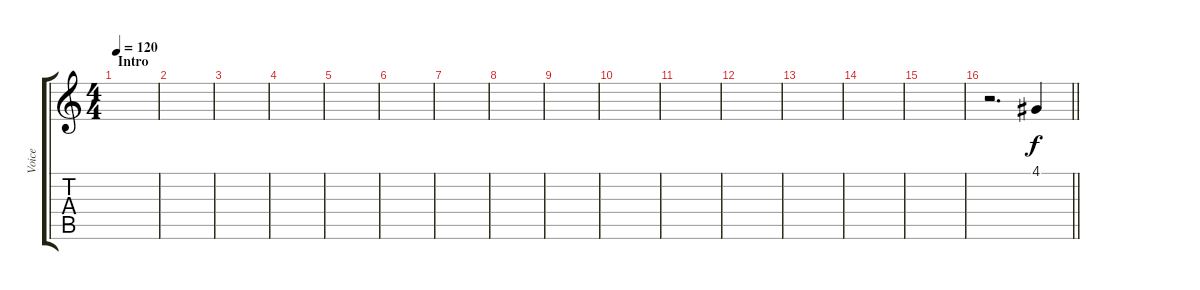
\track ("Voice" "Voice") {instrument lead6voice}
\staff {score tabs}
\tuning (E4 B3 G3 D3 A2 E2) {hide}
\ts (4 4)
\section ("" "Intro ")
\tempo 120
\clef g2
\ks c
|
|
|
|
|
|
|
|
|
|
|
|
|
|
|
\barLineRight lightlight
r.2{d} 4.1.4
